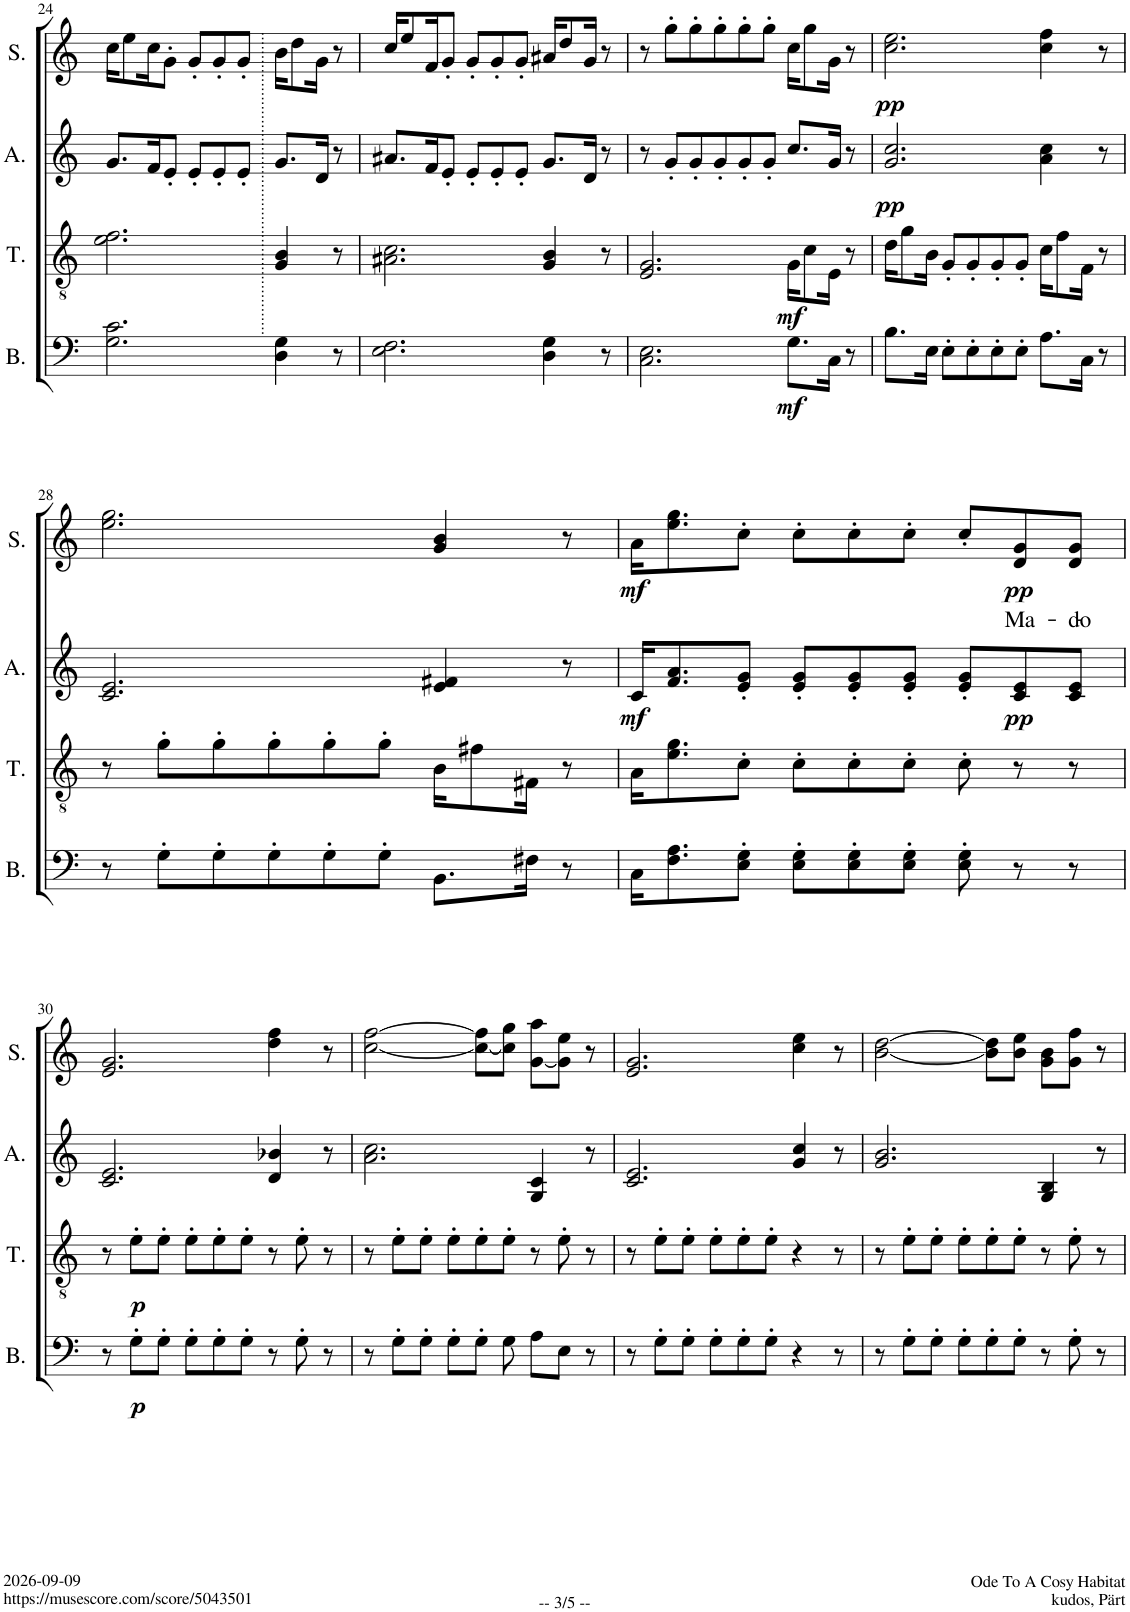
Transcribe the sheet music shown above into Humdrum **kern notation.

**kern	**dynam	**kern	**dynam	**kern	**dynam	**kern	**text	**dynam
*part4	*part4	*part3	*part3	*part2	*part2	*part1	*part1	*part1
*staff4	*staff4	*staff3	*staff3	*staff2	*staff2	*staff1	*staff1	*staff1
*I"B	*	*I"T	*	*I"A	*	*I"S	*	*
*I'B.	*	*I'T.	*	*I'A.	*	*I'S.	*	*
!!LO:PB:g=z
*clefF4	*	*clefGv2	*	*clefG2	*	*clefG2	*	*
*k[]	*	*k[]	*	*k[]	*	*k[]	*	*
*M9/8	*	*M9/8	*	*M9/8	*	*M9/8	*	*
=24	=24	=24	=24	=24	=24	=24	=24	=24
2.G\ 2.c\	.	2.e\ 2.f\	.	8.g/L	.	16cc\KL	.	.
.	.	.	.	.	.	8ee\	.	.
.	.	.	.	16f/K	.	16cc\K	.	.
.	.	.	.	8e'/J	.	8g'\J	.	.
.	.	.	.	8e'/L	.	8g'/L	.	.
.	.	.	.	8e'/	.	8g'/	.	.
.	.	.	.	8e'/J	.	8g'/J	.	.
4D\ 4G\	.	4G/ 4B/	.	8.g/L	.	16b\KL	.	.
.	.	.	.	.	.	8dd\	.	.
.	.	.	.	16d/Jk	.	16g\Jk	.	.
8r	.	8r	.	8r	.	8r	.	.
=25	=25	=25	=25	=25	=25	=25	=25	=25
2.E\ 2.F\	.	2.A#X\ 2.c\	.	8.a#X/L	.	16cc/KL	.	.
.	.	.	.	.	.	8ee/	.	.
.	.	.	.	16f/K	.	16f/K	.	.
.	.	.	.	8e'/J	.	8g'/J	.	.
.	.	.	.	8e'/L	.	8g'/L	.	.
.	.	.	.	8e'/	.	8g'/	.	.
.	.	.	.	8e'/J	.	8g'/J	.	.
4D\ 4G\	.	4G/ 4B/	.	8.g/L	.	16a#X/KL	.	.
.	.	.	.	.	.	8dd/	.	.
.	.	.	.	16d/Jk	.	16g/Jk	.	.
8r	.	8r	.	8r	.	8r	.	.
=26	=26	=26	=26	=26	=26	=26	=26	=26
2.C\ 2.E\	.	2.E/ 2.G/	.	8r	.	8r	.	.
.	.	.	.	8g'/L	.	8gg'\L	.	.
.	.	.	.	8g'/	.	8gg'\	.	.
.	.	.	.	8g'/	.	8gg'\	.	.
.	.	.	.	8g'/	.	8gg'\	.	.
.	.	.	.	8g'/J	.	8gg'\J	.	.
!	!LO:DY:b	!	!LO:DY:b	!	!	!	!	!
8.G\L	mf	16G\KL	mf	8.cc/L	.	16cc\KL	.	.
.	.	8c\	.	.	.	8gg\	.	.
16C\Jk	.	16E\Jk	.	16g/Jk	.	16g\Jk	.	.
8r	.	8r	.	8r	.	8r	.	.
=27	=27	=27	=27	=27	=27	=27	=27	=27
!	!	!	!	!	!LO:DY:b	!	!	!LO:DY:b
8.B\L	.	16d\KL	.	2.g/ 2.cc/	pp	2.cc\ 2.ee\	.	pp
.	.	8g\	.	.	.	.	.	.
16E\Jk	.	16B\Jk	.	.	.	.	.	.
8E'\L	.	8G'/L	.	.	.	.	.	.
8E'\	.	8G'/	.	.	.	.	.	.
8E'\	.	8G'/	.	.	.	.	.	.
8E'\J	.	8G'/J	.	.	.	.	.	.
8.A\L	.	16c\KL	.	4a\ 4cc\	.	4cc\ 4ff\	.	.
.	.	8f\	.	.	.	.	.	.
16C\Jk	.	16F\Jk	.	.	.	.	.	.
8r	.	8r	.	8r	.	8r	.	.
!!LO:LB:g=z
=28	=28	=28	=28	=28	=28	=28	=28	=28
8r	.	8r	.	2.c/ 2.e/	.	2.ee\ 2.gg\	.	.
8G'\L	.	8g'\L	.	.	.	.	.	.
8G'\	.	8g'\	.	.	.	.	.	.
8G'\	.	8g'\	.	.	.	.	.	.
8G'\	.	8g'\	.	.	.	.	.	.
8G'\J	.	8g'\J	.	.	.	.	.	.
8.BB\L	.	16B\KL	.	4e/ 4f#X/	.	4g/ 4b/	.	.
.	.	8f#X\	.	.	.	.	.	.
16F#X\Jk	.	16F#X\Jk	.	.	.	.	.	.
8r	.	8r	.	8r	.	8r	.	.
=29	=29	=29	=29	=29	=29	=29	=29	=29
!	!	!	!	!	!LO:DY:b	!	!	!LO:DY:b
16C\KL	.	16A\KL	.	16c/KL	mf	16a\KL	.	mf
8.F\ 8.A\	.	8.e\ 8.g\	.	8.f/ 8.a/	.	8.ee\ 8.gg\	.	.
8E\' 8G\'J	.	8c'\J	.	8e/' 8g/'J	.	8cc'\J	.	.
8E\' 8G\'L	.	8c'\L	.	8e/' 8g/'L	.	8cc'\L	.	.
8E\' 8G\'	.	8c'\	.	8e/' 8g/'	.	8cc'\	.	.
8E\' 8G\'J	.	8c'\J	.	8e/' 8g/'J	.	8cc'\J	.	.
8E\' 8G\'	.	8c'\	.	8e/' 8g/'L	.	8cc'/L	.	.
!	!	!	!	!	!LO:DY:b	!	!LO:LY:b	!LO:DY:b
8r	.	8r	.	8c/ 8e/	pp	8d/ 8g/	Ma-	pp
!	!	!	!	!	!	!	!LO:LY:b	!
8r	.	8r	.	8c/ 8e/J	.	8d/ 8g/J	-do-	.
!!LO:LB:g=z
=30	=30	=30	=30	=30	=30	=30	=30	=30
8r	.	8r	.	2.c/ 2.e/	.	2.e/ 2.g/	.	.
!	!LO:DY:b	!	!LO:DY:b	!	!	!	!	!
8G'\L	p	8e'\L	p	.	.	.	.	.
8G'\J	.	8e'\J	.	.	.	.	.	.
8G'\L	.	8e'\L	.	.	.	.	.	.
8G'\	.	8e'\	.	.	.	.	.	.
8G'\J	.	8e'\J	.	.	.	.	.	.
8r	.	8r	.	4d/ 4b-X/	.	4dd\ 4ff\	.	.
8G'\	.	8e'\	.	.	.	.	.	.
8r	.	8r	.	8r	.	8r	.	.
=31	=31	=31	=31	=31	=31	=31	=31	=31
8r	.	8r	.	2.a\ 2.cc\	.	[2cc\ [2ff\	.	.
8G'\L	.	8e'\L	.	.	.	.	.	.
8G'\J	.	8e'\J	.	.	.	.	.	.
8G'\L	.	8e'\L	.	.	.	.	.	.
8G'\J	.	8e'\	.	.	.	8cc\_ 8ff\]L	.	.
8G\	.	8e'\J	.	.	.	8cc\] 8gg\J	.	.
8A\L	.	8r	.	4G/ 4c/	.	[8g\ 8aa\L	.	.
8E\J	.	8e'\	.	.	.	8g\] 8ee\J	.	.
8r	.	8r	.	8r	.	8r	.	.
=32	=32	=32	=32	=32	=32	=32	=32	=32
8r	.	8r	.	2.c/ 2.e/	.	2.e/ 2.g/	.	.
8G'\L	.	8e'\L	.	.	.	.	.	.
8G'\J	.	8e'\J	.	.	.	.	.	.
8G'\L	.	8e'\L	.	.	.	.	.	.
8G'\	.	8e'\	.	.	.	.	.	.
8G'\J	.	8e'\J	.	.	.	.	.	.
4r	.	4r	.	4g/ 4cc/	.	4cc\ 4ee\	.	.
8r	.	8r	.	8r	.	8r	.	.
=33	=33	=33	=33	=33	=33	=33	=33	=33
8r	.	8r	.	2.g/ 2.b/	.	[2b\ [2dd\	.	.
8G'\L	.	8e'\L	.	.	.	.	.	.
8G'\J	.	8e'\J	.	.	.	.	.	.
8G'\L	.	8e'\L	.	.	.	.	.	.
8G'\	.	8e'\	.	.	.	8b\] 8dd\]L	.	.
8G'\J	.	8e'\J	.	.	.	8b\ 8ee\J	.	.
8r	.	8r	.	4G/ 4B/	.	8g\ 8b\L	.	.
8G'\	.	8e'\	.	.	.	8g\ 8ff\J	.	.
8r	.	8r	.	8r	.	8r	.	.
=	=	=	=	=	=	=	=	=
*-	*-	*-	*-	*-	*-	*-	*-	*-
